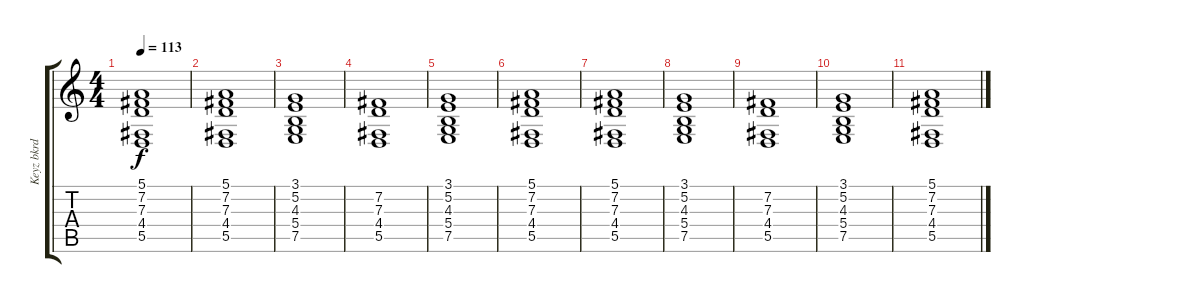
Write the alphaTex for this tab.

\track ("Keyz bkrd" "Keyz bkrd") {instrument stringensemble1}
\staff {score tabs}
\tuning (E4 B3 G3 D3 A2 E2) {hide}
\ts (4 4)
\tempo 113
\clef g2
\ks c
(5.1 7.2 7.3 4.4 5.5).1{dy f} |
(5.1 7.2 7.3 4.4 5.5).1{volume 13 instrument fx6goblins} |
(3.1 5.2 4.3 5.4 7.5).1 |
(7.2 7.3 4.4 5.5).1 |
(3.1 5.2 4.3 5.4 7.5).1 |
(5.1 7.2 7.3 4.4 5.5).1 |
(5.1 7.2 7.3 4.4 5.5).1 |
(3.1 5.2 4.3 5.4 7.5).1{volume 0} |
(7.2 7.3 4.4 5.5).1 |
(3.1 5.2 4.3 5.4 7.5).1 |
(5.1 7.2 7.3 4.4 5.5).1
